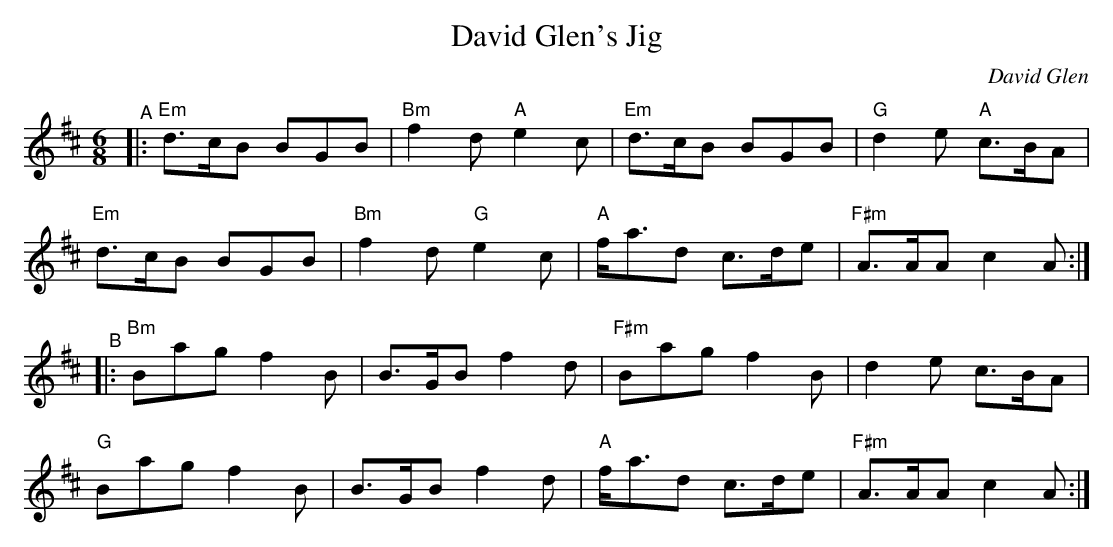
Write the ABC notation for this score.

X:1
T: David Glen's Jig
C: David Glen
M: 6/8
L: 1/8
K: Bm
"^A"|:\
"Em"d>cB BGB | "Bm"f2d "A"e2c | "Em"d>cB BGB | "G"d2e "A"c>BA |
"Em"d>cB BGB | "Bm"f2d "G"e2c | "A"f<ad c>de | "F#m"A>AA c2A :|
"^B"|:\
"Bm"Bag f2B | B>GB f2d | "F#m"Bag f2B | d2e c>BA |
 "G"Bag f2B | B>GB f2d | "A"f<ad c>de | "F#m"A>AA c2A :|
